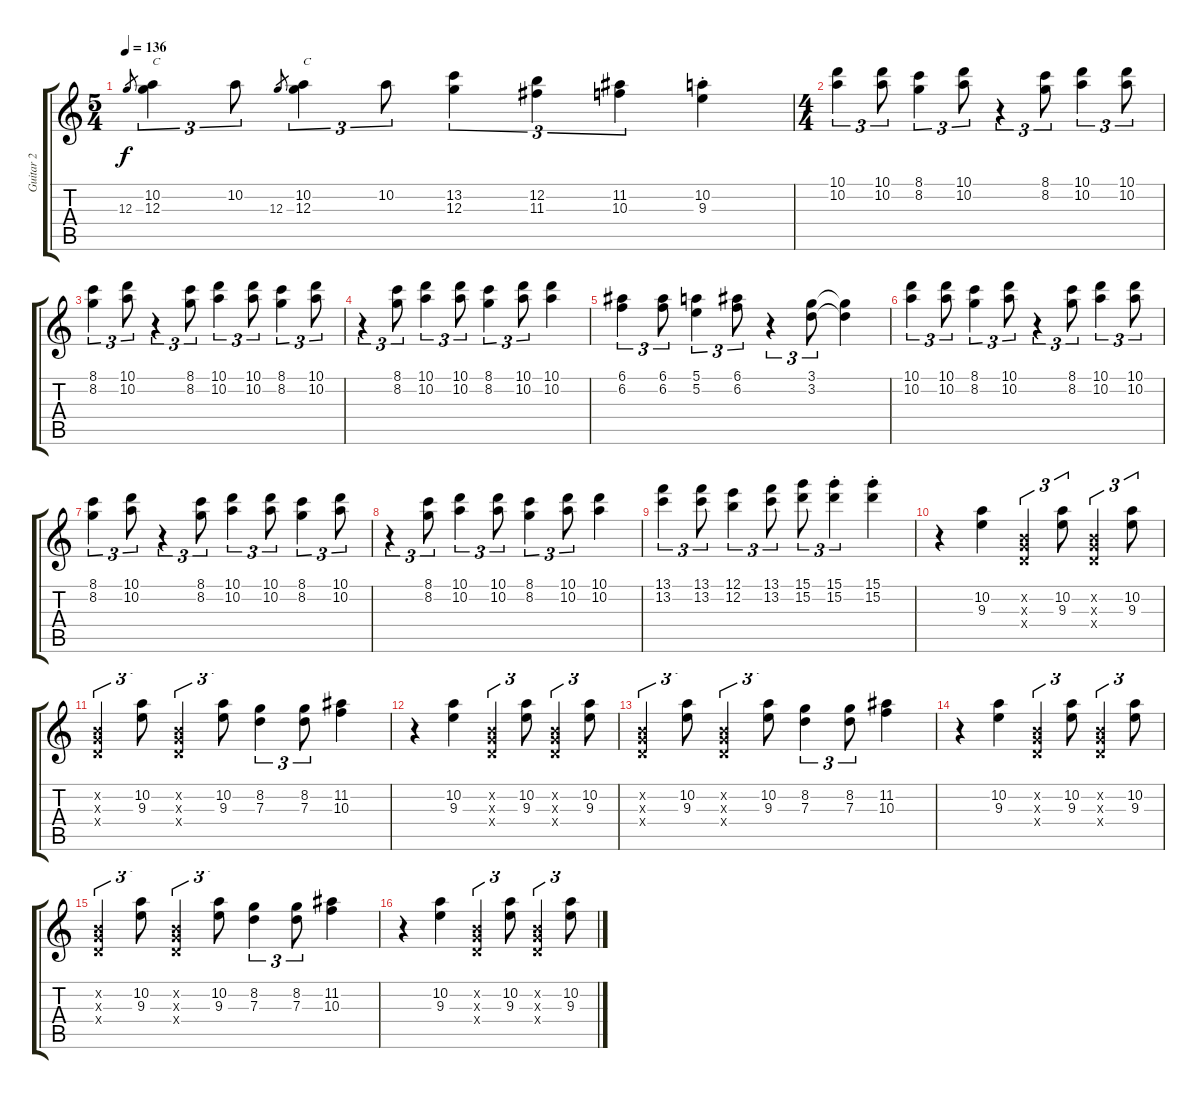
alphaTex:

\track ("Guitar 2" "Guitar 2") {instrument distortionguitar}
\staff {score tabs}
\tuning (E4 B3 G3 D3 A2 E2) {hide}
\ts (5 4)
\tempo 136
\clef g2
\ks c
12.3.8{gr dy f} (10.2 12.3).4{tu (3 2) txt "C"} 10.2.8{tu (3 2)} 12.3.8{gr} (10.2 12.3).4{tu (3 2) txt "C"} 10.2.8{tu (3 2)} (13.2 12.3).4{tu (3 2)} (12.2 11.3).4{tu (3 2)} (11.2 10.3).4{tu (3 2)} (10.2{st} 9.3{st}).4 |
\ts (4 4)
(10.1 10.2).4{tu (3 2)} (10.1 10.2).8{tu (3 2)} (8.1 8.2).4{tu (3 2)} (10.1 10.2).8{tu (3 2)} r.4{tu (3 2)} (8.1 8.2).8{tu (3 2)} (10.1 10.2).4{tu (3 2)} (10.1 10.2).8{tu (3 2)} |
(8.1 8.2).4{tu (3 2)} (10.1 10.2).8{tu (3 2)} r.4{tu (3 2)} (8.1 8.2).8{tu (3 2)} (10.1 10.2).4{tu (3 2)} (10.1 10.2).8{tu (3 2)} (8.1 8.2).4{tu (3 2)} (10.1 10.2).8{tu (3 2)} |
r.4{tu (3 2)} (8.1 8.2).8{tu (3 2)} (10.1 10.2).4{tu (3 2)} (10.1 10.2).8{tu (3 2)} (8.1 8.2).4{tu (3 2)} (10.1 10.2).8{tu (3 2)} (10.1 10.2).4 |
(6.1 6.2).4{tu (3 2)} (6.1 6.2).8{tu (3 2)} (5.1 5.2).4{tu (3 2)} (6.1 6.2).8{tu (3 2)} r.4{tu (3 2)} (3.1 3.2).8{tu (3 2)} (3.1{t} 3.2{t}).4 |
(10.1 10.2).4{tu (3 2)} (10.1 10.2).8{tu (3 2)} (8.1 8.2).4{tu (3 2)} (10.1 10.2).8{tu (3 2)} r.4{tu (3 2)} (8.1 8.2).8{tu (3 2)} (10.1 10.2).4{tu (3 2)} (10.1 10.2).8{tu (3 2)} |
(8.1 8.2).4{tu (3 2)} (10.1 10.2).8{tu (3 2)} r.4{tu (3 2)} (8.1 8.2).8{tu (3 2)} (10.1 10.2).4{tu (3 2)} (10.1 10.2).8{tu (3 2)} (8.1 8.2).4{tu (3 2)} (10.1 10.2).8{tu (3 2)} |
r.4{tu (3 2)} (8.1 8.2).8{tu (3 2)} (10.1 10.2).4{tu (3 2)} (10.1 10.2).8{tu (3 2)} (8.1 8.2).4{tu (3 2)} (10.1 10.2).8{tu (3 2)} (10.1 10.2).4 |
(13.1 13.2).4{tu (3 2)} (13.1 13.2).8{tu (3 2)} (12.1 12.2).4{tu (3 2)} (13.1 13.2).8{tu (3 2)} (15.1 15.2).8{tu (3 2)} (15.1{st} 15.2{st}).4{tu (3 2)} (15.1{st} 15.2{st}).4 |
r.4 (10.2 9.3).4 (0.2{x} 0.3{x} 0.4{x}).4{tu (3 2)} (10.2 9.3).8{tu (3 2)} (0.2{x} 0.3{x} 0.4{x}).4{tu (3 2)} (10.2 9.3).8{tu (3 2)} |
(0.2{x} 0.3{x} 0.4{x}).4{tu (3 2)} (10.2 9.3).8{tu (3 2)} (0.2{x} 0.3{x} 0.4{x}).4{tu (3 2)} (10.2 9.3).8{tu (3 2)} (8.2 7.3).4{tu (3 2)} (8.2 7.3).8{tu (3 2)} (11.2 10.3).4 |
r.4 (10.2 9.3).4 (0.2{x} 0.3{x} 0.4{x}).4{tu (3 2)} (10.2 9.3).8{tu (3 2)} (0.2{x} 0.3{x} 0.4{x}).4{tu (3 2)} (10.2 9.3).8{tu (3 2)} |
(0.2{x} 0.3{x} 0.4{x}).4{tu (3 2)} (10.2 9.3).8{tu (3 2)} (0.2{x} 0.3{x} 0.4{x}).4{tu (3 2)} (10.2 9.3).8{tu (3 2)} (8.2 7.3).4{tu (3 2)} (8.2 7.3).8{tu (3 2)} (11.2 10.3).4 |
r.4 (10.2 9.3).4 (0.2{x} 0.3{x} 0.4{x}).4{tu (3 2)} (10.2 9.3).8{tu (3 2)} (0.2{x} 0.3{x} 0.4{x}).4{tu (3 2)} (10.2 9.3).8{tu (3 2)} |
(0.2{x} 0.3{x} 0.4{x}).4{tu (3 2)} (10.2 9.3).8{tu (3 2)} (0.2{x} 0.3{x} 0.4{x}).4{tu (3 2)} (10.2 9.3).8{tu (3 2)} (8.2 7.3).4{tu (3 2)} (8.2 7.3).8{tu (3 2)} (11.2 10.3).4 |
r.4 (10.2 9.3).4 (0.2{x} 0.3{x} 0.4{x}).4{tu (3 2)} (10.2 9.3).8{tu (3 2)} (0.2{x} 0.3{x} 0.4{x}).4{tu (3 2)} (10.2 9.3).8{tu (3 2)}
